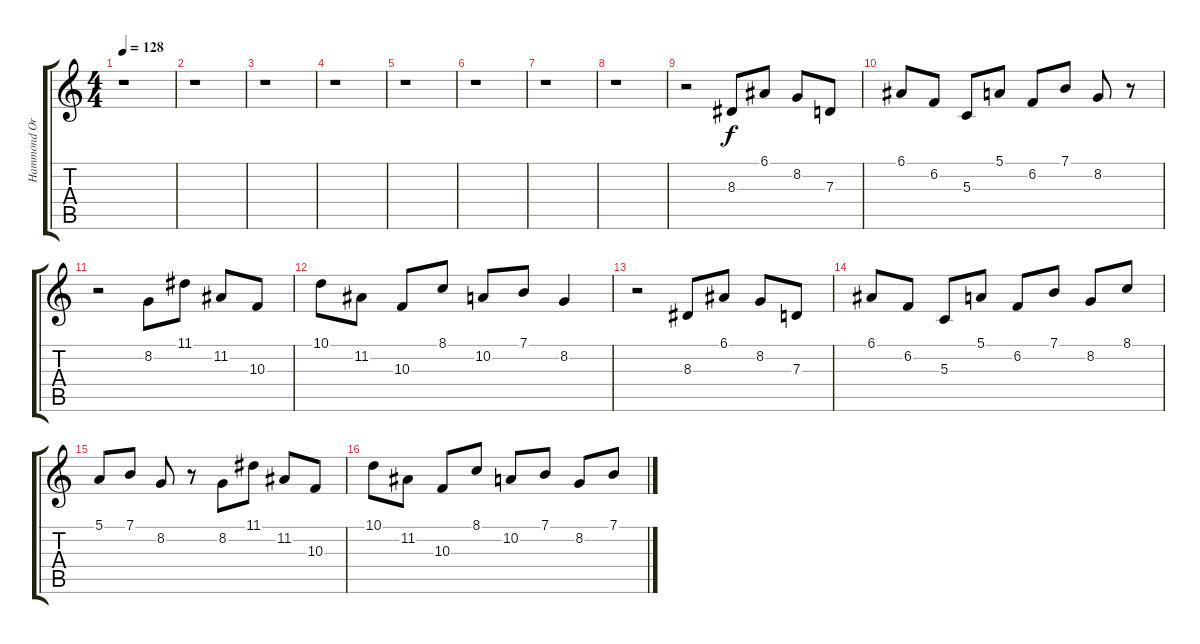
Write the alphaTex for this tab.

\track ("Hammond Organ       " "Hammond Or") {instrument drawbarorgan}
\staff {score tabs}
\tuning (E4 B3 G3 D3 A2 E2) {hide}
\ts (4 4)
\tempo 128
\clef g2
\ks c
r.1{dy f} |
r.1 |
r.1 |
r.1 |
r.1 |
r.1 |
r.1 |
r.1 |
r.2 8.3.8 6.1.8 8.2.8 7.3.8 |
6.1.8 6.2.8 5.3.8 5.1.8 6.2.8 7.1.8 8.2.8 r.8 |
r.2 8.2.8 11.1.8 11.2.8 10.3.8 |
10.1.8 11.2.8 10.3.8 8.1.8 10.2.8 7.1.8 8.2.4 |
r.2 8.3.8 6.1.8 8.2.8 7.3.8 |
6.1.8 6.2.8 5.3.8 5.1.8 6.2.8 7.1.8 8.2.8 8.1.8 |
5.1.8 7.1.8 8.2.8 r.8 8.2.8 11.1.8 11.2.8 10.3.8 |
10.1.8 11.2.8 10.3.8 8.1.8 10.2.8 7.1.8 8.2.8 7.1.8
